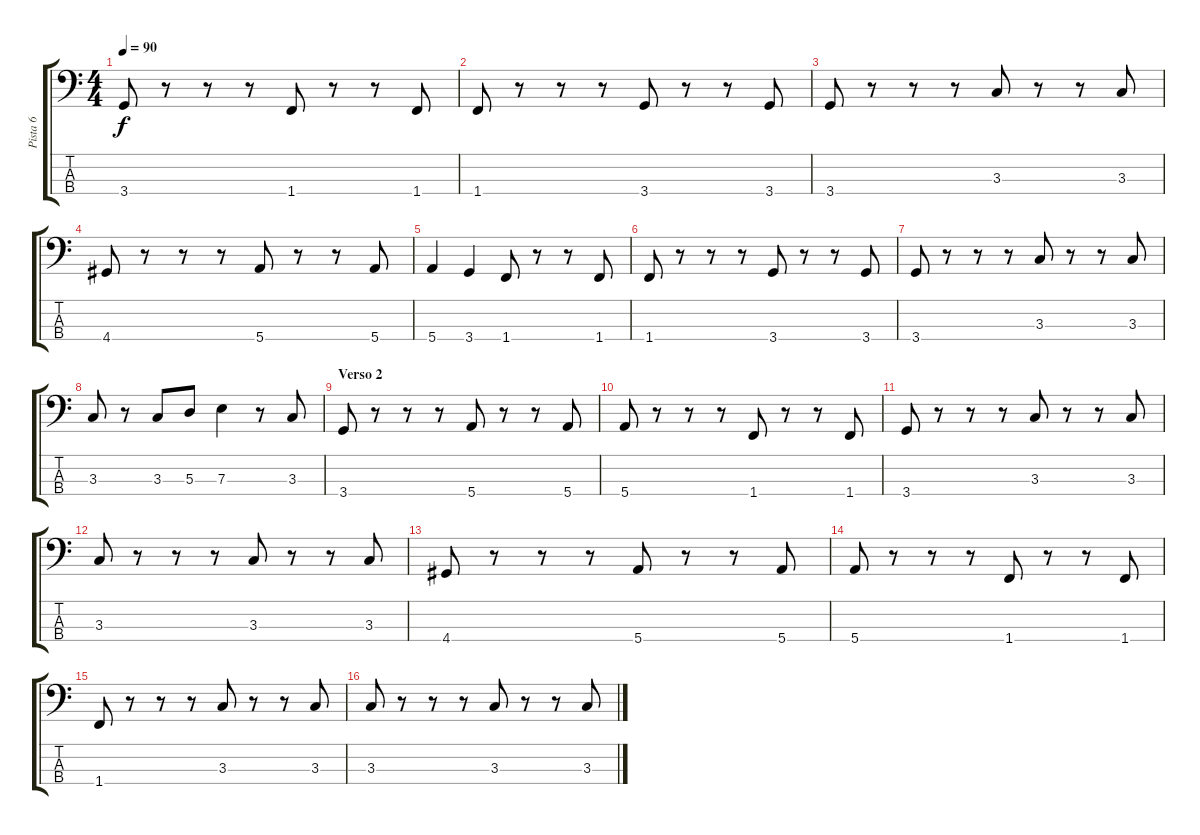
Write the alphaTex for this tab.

\track ("Pista 6" "Pista 6") {instrument electricbassfinger}
\staff {score tabs}
\tuning (G2 D2 A1 E1) {hide}
\ts (4 4)
\tempo 90
\clef f4
\ks c
3.4.8{dy f} r.8 r.8 r.8 1.4.8 r.8 r.8 1.4.8 |
1.4.8 r.8 r.8 r.8 3.4.8 r.8 r.8 3.4.8 |
3.4.8 r.8 r.8 r.8 3.3.8 r.8 r.8 3.3.8 |
4.4.8 r.8 r.8 r.8 5.4.8 r.8 r.8 5.4.8 |
5.4.4 3.4.4 1.4.8 r.8 r.8 1.4.8 |
1.4.8 r.8 r.8 r.8 3.4.8 r.8 r.8 3.4.8 |
3.4.8 r.8 r.8 r.8 3.3.8 r.8 r.8 3.3.8 |
3.3.8 r.8 3.3.8 5.3.8 7.3.4 r.8 3.3.8 |
\section ("" "Verso 2")
3.4.8 r.8 r.8 r.8 5.4.8 r.8 r.8 5.4.8 |
5.4.8 r.8 r.8 r.8 1.4.8 r.8 r.8 1.4.8 |
3.4.8 r.8 r.8 r.8 3.3.8 r.8 r.8 3.3.8 |
3.3.8 r.8 r.8 r.8 3.3.8 r.8 r.8 3.3.8 |
4.4.8 r.8 r.8 r.8 5.4.8 r.8 r.8 5.4.8 |
5.4.8 r.8 r.8 r.8 1.4.8 r.8 r.8 1.4.8 |
1.4.8 r.8 r.8 r.8 3.3.8 r.8 r.8 3.3.8 |
3.3.8 r.8 r.8 r.8 3.3.8 r.8 r.8 3.3.8
